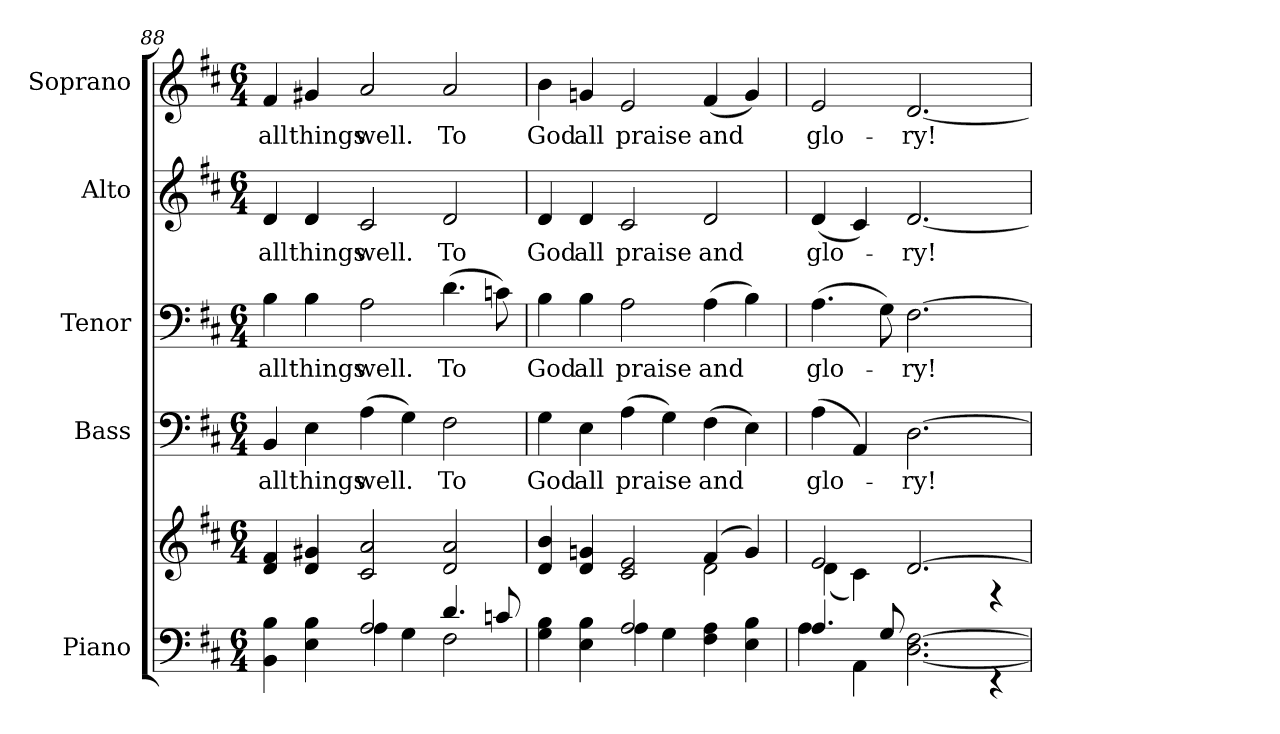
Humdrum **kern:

**kern	**kern	**kern	**text	**kern	**text	**kern	**text	**kern	**text
*part5	*part5	*part4	*part4	*part3	*part3	*part2	*part2	*part1	*part1
*staff6	*staff5	*staff4	*staff4	*staff3	*staff3	*staff2	*staff2	*staff1	*staff1
*I"Piano	*	*I"Bass	*	*I"Tenor	*	*I"Alto	*	*I"Soprano	*
*I'Pno.	*	*I'B.	*	*I'T.	*	*I'A.	*	*I'S.	*
*clefF4	*clefG2	*clefF4	*	*clefF4	*	*clefG2	*	*clefG2	*
*k[f#c#]	*k[f#c#]	*k[f#c#]	*	*k[f#c#]	*	*k[f#c#]	*	*k[f#c#]	*
*D:	*D:	*D:	*	*D:	*	*D:	*	*D:	*
*M6/4	*M6/4	*M6/4	*	*M6/4	*	*M6/4	*	*M6/4	*
=88	=88	=88	=88	=88	=88	=88	=88	=88	=88
*^	*	*	*	*	*	*	*	*	*
!	!	!	!	!LO:LY:b:color=#000000	!	!	!	!	!	!
!	!	!	!	!	!	!LO:LY:b:color=#000000	!	!	!	!
!	!	!	!	!	!	!	!	!LO:LY:b:color=#000000	!	!
!	!	!	!	!	!	!	!	!	!	!LO:LY:b:color=#000000
4BBi\ 4Bi	4ryy	4di/ 4f#i	4BBi/	all	4Bi\	all	4di/	all	4f#i/	all
!	!	!	!	!LO:LY:b:color=#000000	!	!	!	!	!	!
!	!	!	!	!	!	!LO:LY:b:color=#000000	!	!	!	!
!	!	!	!	!	!	!	!	!LO:LY:b:color=#000000	!	!
!	!	!	!	!	!	!	!	!	!	!LO:LY:b:color=#000000
4Ei\ 4Bi	4ryy	4di/ 4g#Xi	4Ei\	things	4Bi\	things	4di/	things	4g#Xi/	things
!	!	!	!	!LO:LY:b:color=#000000	!	!	!	!	!	!
!	!	!	!	!	!	!LO:LY:b:color=#000000	!	!	!	!
!	!	!	!	!	!	!	!	!LO:LY:b:color=#000000	!	!
!	!	!	!	!	!	!	!	!	!	!LO:LY:b:color=#000000
2Ai/	4Ai\	2c#i/ 2ai	(4Ai\	well.	2Ai\	well.	2c#i/	well.	2ai/	well.
.	4Gi\	.	4Gi\)	.	.	.	.	.	.	.
!	!	!	!	!LO:LY:b:color=#000000	!	!	!	!	!	!
!	!	!	!	!	!	!LO:LY:b:color=#000000	!	!	!	!
!	!	!	!	!	!	!	!	!LO:LY:b:color=#000000	!	!
!	!	!	!	!	!	!	!	!	!	!LO:LY:b:color=#000000
4.di/	2F#i\	2di/ 2ai	2F#i\	To	(4.di\	To	2di/	To	2ai/	To
8cni/	.	.	.	.	8cni\)	.	.	.	.	.
!!LO:PB:g=z
=89	=89	=89	=89	=89	=89	=89	=89	=89	=89	=89
*	*	*^	*	*	*	*	*	*	*	*
!	!	!	!	!	!LO:LY:b:color=#000000	!	!	!	!	!	!
!	!	!	!	!	!	!	!LO:LY:b:color=#000000	!	!	!	!
!	!	!	!	!	!	!	!	!	!LO:LY:b:color=#000000	!	!
!	!	!	!	!	!	!	!	!	!	!	!LO:LY:b:color=#000000
4Gi\ 4Bi	4ryy	4di/ 4bi	2.ryy	4Gi\	God	4Bi\	God	4di/	God	4bi\	God
!	!	!	!	!	!LO:LY:b:color=#000000	!	!	!	!	!	!
!	!	!	!	!	!	!	!LO:LY:b:color=#000000	!	!	!	!
!	!	!	!	!	!	!	!	!	!LO:LY:b:color=#000000	!	!
!	!	!	!	!	!	!	!	!	!	!	!LO:LY:b:color=#000000
4Ei\ 4Bi	4ryy	4di/ 4gni	.	4Ei\	all	4Bi\	all	4di/	all	4gni/	all
!	!	!	!	!	!LO:LY:b:color=#000000	!	!	!	!	!	!
!	!	!	!	!	!	!	!LO:LY:b:color=#000000	!	!	!	!
!	!	!	!	!	!	!	!	!	!LO:LY:b:color=#000000	!	!
!	!	!	!	!	!	!	!	!	!	!	!LO:LY:b:color=#000000
2Ai/	4Ai\	2c#i/ 2ei	.	(4Ai\	praise	2Ai\	praise	2c#i/	praise	2ei/	praise
.	4Gi\	.	4ryy	4Gi\)	.	.	.	.	.	.	.
!	!	!	!	!	!LO:LY:b:color=#000000	!	!	!	!	!	!
!	!	!	!	!	!	!	!LO:LY:b:color=#000000	!	!	!	!
!	!	!	!	!	!	!	!	!	!LO:LY:b:color=#000000	!	!
!	!	!	!	!	!	!	!	!	!	!	!LO:LY:b:color=#000000
4F#i\ 4Ai	4ryy	(4f#i/	2di\	(4F#i\	and	(4Ai\	and	2di/	and	(4f#i/	and
4Ei\ 4Bi	4ryy	4gi/)	.	4Ei\)	.	4Bi\)	.	.	.	4gi/)	.
=90	=90	=90	=90	=90	=90	=90	=90	=90	=90	=90	=90
!	!	!	!	!	!LO:LY:b:color=#000000	!	!	!	!	!	!
!	!	!	!	!	!	!	!LO:LY:b:color=#000000	!	!	!	!
!	!	!	!	!	!	!	!	!	!LO:LY:b:color=#000000	!	!
!	!	!	!	!	!	!	!	!	!	!	!LO:LY:b:color=#000000
4.Ai/	4Ai\	2ei/	(4di\	(4Ai\	glo-	(4.Ai\	glo-	(4di/	glo-	2ei/	glo-
.	4AAi\	.	4c#i\)	4AAi/)	.	.	.	4c#i/)	.	.	.
8Gi/	.	.	.	.	.	8Gi\)	.	.	.	.	.
!	!	!	!	!	!LO:LY:b:color=#000000	!	!	!	!	!	!
!	!	!	!	!	!	!	!LO:LY:b:color=#000000	!	!	!	!
!	!	!	!	!	!	!	!	!	!LO:LY:b:color=#000000	!	!
!	!	!	!	!	!	!	!	!	!	!	!LO:LY:b:color=#000000
[<2.Di\ [>2.F#i	4ryy	[<2.di/	4ryy	[>2.Di\	-ry!	[>2.F#i\	-ry!	[<2.di/	-ry!	[<2.di/	-ry!
.	4ryy	.	4ryy	.	.	.	.	.	.	.	.
.	4r	.	4r	.	.	.	.	.	.	.	.
*v	*v	*	*	*	*	*	*	*	*	*	*
*	*v	*v	*	*	*	*	*	*	*	*
=	=	=	=	=	=	=	=	=	=
*-	*-	*-	*-	*-	*-	*-	*-	*-	*-
